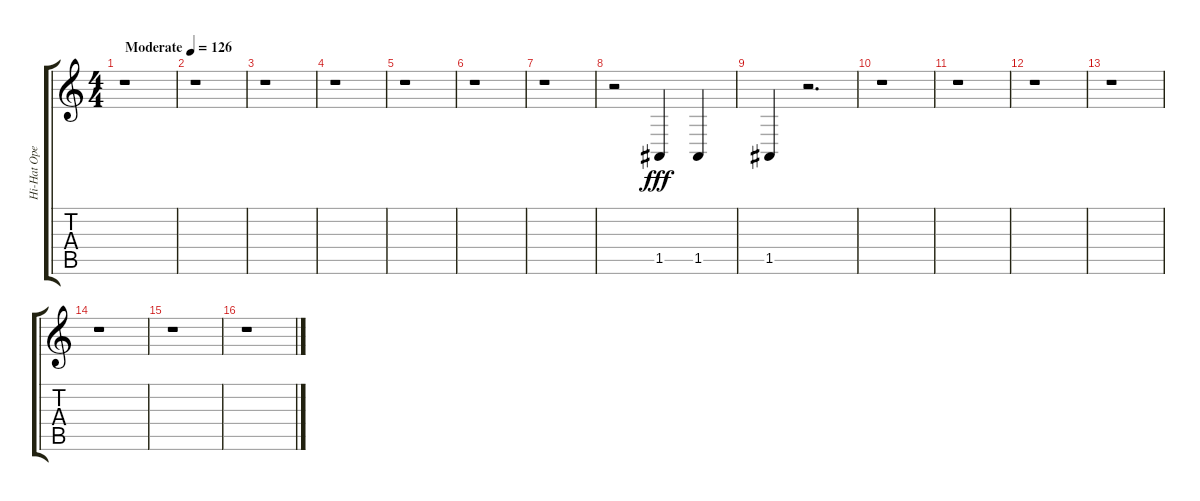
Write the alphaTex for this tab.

\track ("Hi-Hat Open" "Hi-Hat Ope") {instrument acousticgrandpiano}
\staff {score tabs}
\tuning (E4 B3 G3 D3 A2 E2) {hide}
\ts (4 4)
\tempo (126 "Moderate")
\clef g2
\ks c
r.1{dy fff instrument acousticgrandpiano} |
r.1 |
r.1 |
r.1 |
r.1 |
r.1 |
r.1 |
r.2 1.5.4 1.5.4 |
1.5.4 r.2{d} |
r.1 |
r.1 |
r.1 |
r.1 |
r.1 |
r.1 |
r.1
